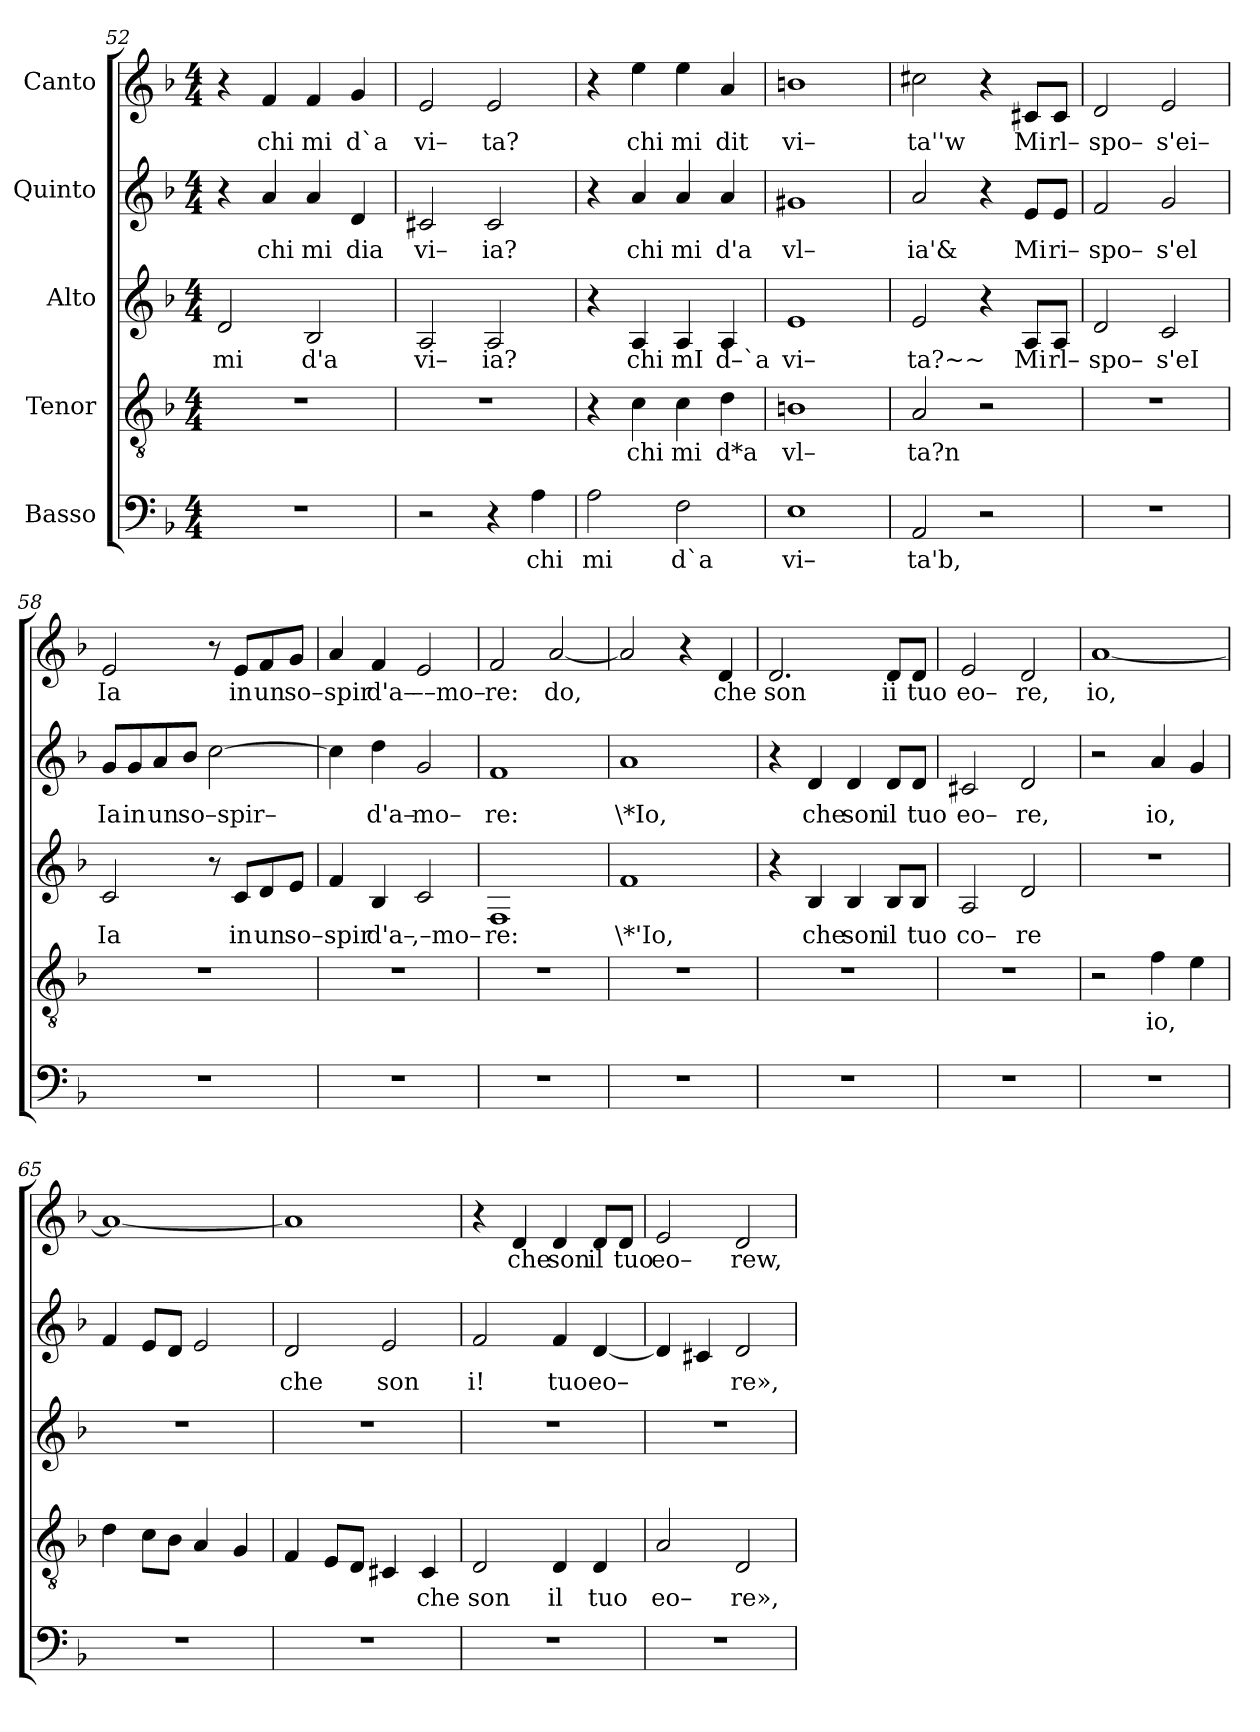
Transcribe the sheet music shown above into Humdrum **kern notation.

**kern	**text	**kern	**text	**kern	**text	**kern	**text	**kern	**text
*part5	*part5	*part4	*part4	*part3	*part3	*part2	*part2	*part1	*part1
*staff5	*staff5	*staff4	*staff4	*staff3	*staff3	*staff2	*staff2	*staff1	*staff1
*I"Basso	*	*I"Tenor	*	*I"Alto	*	*I"Quinto	*	*I"Canto	*
*clefF4	*	*clefGv2	*	*clefG2	*	*clefG2	*	*clefG2	*
*k[b-]	*	*k[b-]	*	*k[b-]	*	*k[b-]	*	*k[b-]	*
*F:	*	*F:	*	*F:	*	*F:	*	*F:	*
*M4/4	*	*M4/4	*	*M4/4	*	*M4/4	*	*M4/4	*
=52	=52	=52	=52	=52	=52	=52	=52	=52	=52
!	!	!	!	!	!LO:LY:b	!	!	!	!
1r	.	1r	.	2d/	mi	4r	.	4r	.
!	!	!	!	!	!	!	!LO:LY:b	!	!LO:LY:b
.	.	.	.	.	.	4a/	chi	4f/	chi
!	!	!	!	!	!LO:LY:b	!	!LO:LY:b	!	!LO:LY:b
.	.	.	.	2B-/	d'a	4a/	mi	4f/	mi
!	!	!	!	!	!	!	!LO:LY:b	!	!LO:LY:b
.	.	.	.	.	.	4d/	dia	4g/	d`a
=53	=53	=53	=53	=53	=53	=53	=53	=53	=53
!	!	!	!	!	!LO:LY:b	!	!LO:LY:b	!	!LO:LY:b
2r	.	1r	.	2A/	vi–	2c#X/	vi–	2e/	vi–
!	!	!	!	!	!LO:LY:b	!	!LO:LY:b	!	!LO:LY:b
4r	.	.	.	2A/	ia?	2c#/	ia?	2e/	ta?
!	!LO:LY:b	!	!	!	!	!	!	!	!
4A\	chi	.	.	.	.	.	.	.	.
=54	=54	=54	=54	=54	=54	=54	=54	=54	=54
!	!LO:LY:b	!	!	!	!	!	!	!	!
2A\	mi	4r	.	4r	.	4r	.	4r	.
!	!	!	!LO:LY:b	!	!LO:LY:b	!	!LO:LY:b	!	!LO:LY:b
.	.	4c\	chi	4A/	chi	4a/	chi	4ee\	chi
!	!LO:LY:b	!	!LO:LY:b	!	!LO:LY:b	!	!LO:LY:b	!	!LO:LY:b
2F\	d`a	4c\	mi	4A/	mI	4a/	mi	4ee\	mi
!	!	!	!LO:LY:b	!	!LO:LY:b	!	!LO:LY:b	!	!LO:LY:b
.	.	4d\	d*a	4A/	d–`a	4a/	d'a	4a/	dit
=55	=55	=55	=55	=55	=55	=55	=55	=55	=55
!	!LO:LY:b	!	!LO:LY:b	!	!LO:LY:b	!	!LO:LY:b	!	!LO:LY:b
1E	vi–	1Bn	vl–	1e	vi–	1g#X	vl–	1bn	vi–
=56	=56	=56	=56	=56	=56	=56	=56	=56	=56
!	!LO:LY:b	!	!LO:LY:b	!	!LO:LY:b	!	!LO:LY:b	!	!LO:LY:b
2AA/	ta'b,	2A/	ta?n	2e/	ta?~~	2a/	ia'&	2cc#X\	ta''w
2r	.	2r	.	4r	.	4r	.	4r	.
!	!	!	!	!	!LO:LY:b	!	!LO:LY:b	!	!LO:LY:b
.	.	.	.	8A/L	Mi	8e/L	Mi	8c#X/L	Mi
!	!	!	!	!	!LO:LY:b	!	!LO:LY:b	!	!LO:LY:b
.	.	.	.	8A/J	rl–	8e/J	ri–	8c#/J	rl–
=57	=57	=57	=57	=57	=57	=57	=57	=57	=57
!	!	!	!	!	!LO:LY:b	!	!LO:LY:b	!	!LO:LY:b
1r	.	1r	.	2d/	spo–	2f/	spo–	2d/	spo–
!	!	!	!	!	!LO:LY:b	!	!LO:LY:b	!	!LO:LY:b
.	.	.	.	2c/	s'eI	2g/	s'el	2e/	s'ei–
=58	=58	=58	=58	=58	=58	=58	=58	=58	=58
!	!	!	!	!	!LO:LY:b	!	!LO:LY:b	!	!LO:LY:b
1r	.	1r	.	2c/	Ia	8g/L	Ia	2e/	Ia
!	!	!	!	!	!	!	!LO:LY:b	!	!
.	.	.	.	.	.	8g/	in	.	.
!	!	!	!	!	!	!	!LO:LY:b	!	!
.	.	.	.	.	.	8a/	un	.	.
!	!	!	!	!	!	!	!LO:LY:b	!	!
.	.	.	.	.	.	8b-/J	so–spir–	.	.
.	.	.	.	8r	.	[2cc\	.	8r	.
!	!	!	!	!	!LO:LY:b	!	!	!	!LO:LY:b
.	.	.	.	8c/L	in	.	.	8e/L	in
!	!	!	!	!	!LO:LY:b	!	!	!	!LO:LY:b
.	.	.	.	8d/	un	.	.	8f/	un
!	!	!	!	!	!LO:LY:b	!	!	!	!LO:LY:b
.	.	.	.	8e/J	so–	.	.	8g/J	so–
=59	=59	=59	=59	=59	=59	=59	=59	=59	=59
!	!	!	!	!	!LO:LY:b	!	!	!	!LO:LY:b
1r	.	1r	.	4f/	spir	4cc\]	.	4a/	spir
!	!	!	!	!	!LO:LY:b	!	!LO:LY:b	!	!LO:LY:b
.	.	.	.	4B-/	d'a–	4dd\	d'a–	4f/	d'a–
!	!	!	!	!	!LO:LY:b	!	!LO:LY:b	!	!LO:LY:b
.	.	.	.	2c/	,–mo–	2g/	mo–	2e/	––mo–
=60	=60	=60	=60	=60	=60	=60	=60	=60	=60
!	!	!	!	!	!LO:LY:b	!	!LO:LY:b	!	!LO:LY:b
1r	.	1r	.	1F	re:	1f	re:	2f/	re:
!	!	!	!	!	!	!	!	!	!LO:LY:b
.	.	.	.	.	.	.	.	[2a/	do,
=61	=61	=61	=61	=61	=61	=61	=61	=61	=61
!	!	!	!	!	!LO:LY:b	!	!LO:LY:b	!	!
1r	.	1r	.	1f	\*'Io,	1a	\*Io,	2a/]	.
.	.	.	.	.	.	.	.	4r	.
!	!	!	!	!	!	!	!	!	!LO:LY:b
.	.	.	.	.	.	.	.	4d/	che
=62	=62	=62	=62	=62	=62	=62	=62	=62	=62
!	!	!	!	!	!	!	!	!	!LO:LY:b
1r	.	1r	.	4r	.	4r	.	2.d/	son
!	!	!	!	!	!LO:LY:b	!	!LO:LY:b	!	!
.	.	.	.	4B-/	che	4d/	che	.	.
!	!	!	!	!	!LO:LY:b	!	!LO:LY:b	!	!
.	.	.	.	4B-/	son	4d/	son	.	.
!	!	!	!	!	!LO:LY:b	!	!LO:LY:b	!	!LO:LY:b
.	.	.	.	8B-/L	il	8d/L	il	8d/L	ii
!	!	!	!	!	!LO:LY:b	!	!LO:LY:b	!	!LO:LY:b
.	.	.	.	8B-/J	tuo	8d/J	tuo	8d/J	tuo
=63	=63	=63	=63	=63	=63	=63	=63	=63	=63
!	!	!	!	!	!LO:LY:b	!	!LO:LY:b	!	!LO:LY:b
1r	.	1r	.	2A/	co–	2c#X/	eo–	2e/	eo–
!	!	!	!	!	!LO:LY:b	!	!LO:LY:b	!	!LO:LY:b
.	.	.	.	2d/	re	2d/	re,	2d/	re,
=64	=64	=64	=64	=64	=64	=64	=64	=64	=64
!	!	!	!	!	!	!	!	!	!LO:LY:b
1r	.	2r	.	1r	.	2r	.	[1a	io,
!	!	!	!LO:LY:b	!	!	!	!LO:LY:b	!	!
.	.	4f\	io,	.	.	4a/	io,	.	.
.	.	4e\	.	.	.	4g/	.	.	.
=65	=65	=65	=65	=65	=65	=65	=65	=65	=65
1r	.	4d\	.	1r	.	4f/	.	1a_	.
.	.	8c\L	.	.	.	8e/L	.	.	.
.	.	8B-\J	.	.	.	8d/J	.	.	.
.	.	4A/	.	.	.	2e/	.	.	.
.	.	4G/	.	.	.	.	.	.	.
=66	=66	=66	=66	=66	=66	=66	=66	=66	=66
!	!	!	!	!	!	!	!LO:LY:b	!	!
1r	.	4F/	.	1r	.	2d/	che	1a]	.
.	.	8E/L	.	.	.	.	.	.	.
.	.	8D/J	.	.	.	.	.	.	.
!	!	!	!	!	!	!	!LO:LY:b	!	!
.	.	4C#X/	.	.	.	2e/	son	.	.
!	!	!	!LO:LY:b	!	!	!	!	!	!
.	.	4C#/	che	.	.	.	.	.	.
=67	=67	=67	=67	=67	=67	=67	=67	=67	=67
!	!	!	!LO:LY:b	!	!	!	!LO:LY:b	!	!
1r	.	2D/	son	1r	.	2f/	i!	4r	.
!	!	!	!	!	!	!	!	!	!LO:LY:b
.	.	.	.	.	.	.	.	4d/	che
!	!	!	!LO:LY:b	!	!	!	!LO:LY:b	!	!LO:LY:b
.	.	4D/	il	.	.	4f/	tuo	4d/	son
!	!	!	!LO:LY:b	!	!	!	!LO:LY:b	!	!LO:LY:b
.	.	4D/	tuo	.	.	[4d/	eo–	8d/L	il
!	!	!	!	!	!	!	!	!	!LO:LY:b
.	.	.	.	.	.	.	.	8d/J	tuo
=68	=68	=68	=68	=68	=68	=68	=68	=68	=68
!	!	!	!LO:LY:b	!	!	!	!	!	!LO:LY:b
1r	.	2A/	eo–	1r	.	4d/]	.	2e/	eo–
.	.	.	.	.	.	4c#X/	.	.	.
!	!	!	!LO:LY:b	!	!	!	!LO:LY:b	!	!LO:LY:b
.	.	2D/	re»,	.	.	2d/	re»,	2d/	rew,
=	=	=	=	=	=	=	=	=	=
*-	*-	*-	*-	*-	*-	*-	*-	*-	*-
